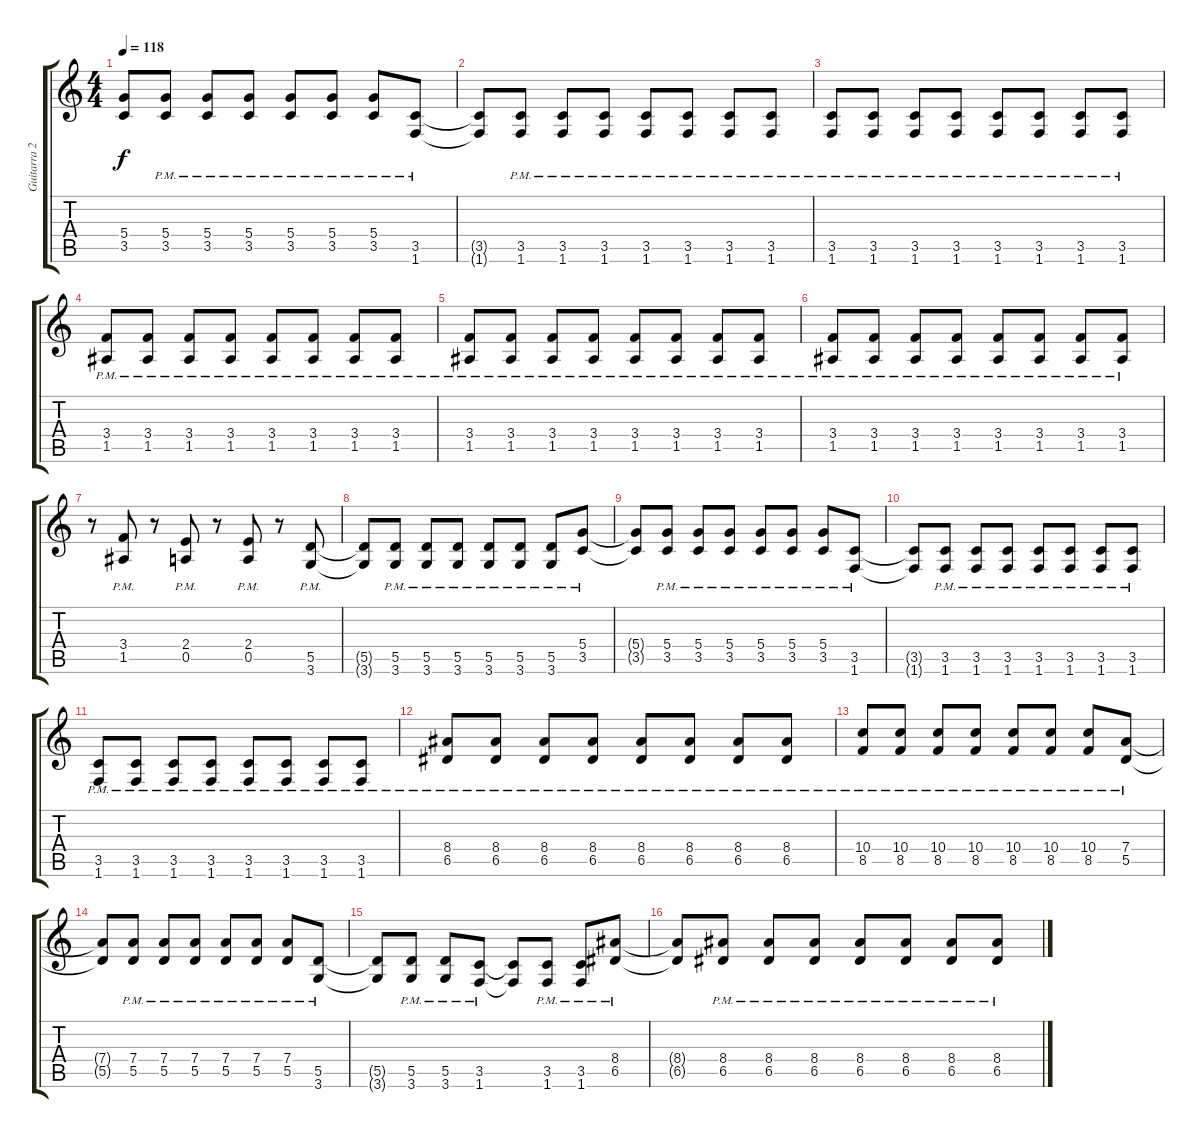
\track ("Guitarra 2" "Guitarra 2") {instrument distortionguitar}
\staff {score tabs}
\tuning (E4 B3 G3 D3 A2 E2) {hide}
\ts (4 4)
\tempo 118
\clef g2
\ks c
(5.4{t} 3.5{t}).8{dy f} (5.4{pm} 3.5{pm}).8 (5.4{pm} 3.5{pm}).8 (5.4{pm} 3.5{pm}).8 (5.4{pm} 3.5{pm}).8 (5.4{pm} 3.5{pm}).8 (5.4{pm} 3.5{pm}).8 (3.5{pm} 1.6{pm}).8 |
(3.5{t} 1.6{t}).8 (3.5{pm} 1.6{pm}).8 (3.5{pm} 1.6{pm}).8 (3.5{pm} 1.6{pm}).8 (3.5{pm} 1.6{pm}).8 (3.5{pm} 1.6{pm}).8 (3.5{pm} 1.6{pm}).8 (3.5{pm} 1.6{pm}).8 |
(3.5{pm} 1.6{pm}).8 (3.5{pm} 1.6{pm}).8 (3.5{pm} 1.6{pm}).8 (3.5{pm} 1.6{pm}).8 (3.5{pm} 1.6{pm}).8 (3.5{pm} 1.6{pm}).8 (3.5{pm} 1.6{pm}).8 (3.5{pm} 1.6{pm}).8 |
(3.4{pm} 1.5{pm}).8 (3.4{pm} 1.5{pm}).8 (3.4{pm} 1.5{pm}).8 (3.4{pm} 1.5{pm}).8 (3.4{pm} 1.5{pm}).8 (3.4{pm} 1.5{pm}).8 (3.4{pm} 1.5{pm}).8 (3.4{pm} 1.5{pm}).8 |
(3.4{pm} 1.5{pm}).8 (3.4{pm} 1.5{pm}).8 (3.4{pm} 1.5{pm}).8 (3.4{pm} 1.5{pm}).8 (3.4{pm} 1.5{pm}).8 (3.4{pm} 1.5{pm}).8 (3.4{pm} 1.5{pm}).8 (3.4{pm} 1.5{pm}).8 |
(3.4{pm} 1.5{pm}).8 (3.4{pm} 1.5{pm}).8 (3.4{pm} 1.5{pm}).8 (3.4{pm} 1.5{pm}).8 (3.4{pm} 1.5{pm}).8 (3.4{pm} 1.5{pm}).8 (3.4{pm} 1.5{pm}).8 (3.4{pm} 1.5{pm}).8 |
r.8 (3.4{pm} 1.5{pm}).8 r.8 (2.4{pm} 0.5{pm}).8 r.8 (2.4{pm} 0.5{pm}).8 r.8 (5.5{pm} 3.6{pm}).8 |
(5.5{t} 3.6{t}).8 (5.5{pm} 3.6{pm}).8 (5.5{pm} 3.6{pm}).8 (5.5{pm} 3.6{pm}).8 (5.5{pm} 3.6{pm}).8 (5.5{pm} 3.6{pm}).8 (5.5{pm} 3.6{pm}).8 (5.4{pm} 3.5{pm}).8 |
(5.4{t} 3.5{t}).8 (5.4{pm} 3.5{pm}).8 (5.4{pm} 3.5{pm}).8 (5.4{pm} 3.5{pm}).8 (5.4{pm} 3.5{pm}).8 (5.4{pm} 3.5{pm}).8 (5.4{pm} 3.5{pm}).8 (3.5{pm} 1.6{pm}).8 |
(3.5{t} 1.6{t}).8 (3.5{pm} 1.6{pm}).8 (3.5{pm} 1.6{pm}).8 (3.5{pm} 1.6{pm}).8 (3.5{pm} 1.6{pm}).8 (3.5{pm} 1.6{pm}).8 (3.5{pm} 1.6{pm}).8 (3.5{pm} 1.6{pm}).8 |
(3.5{pm} 1.6{pm}).8 (3.5{pm} 1.6{pm}).8 (3.5{pm} 1.6{pm}).8 (3.5{pm} 1.6{pm}).8 (3.5{pm} 1.6{pm}).8 (3.5{pm} 1.6{pm}).8 (3.5{pm} 1.6{pm}).8 (3.5{pm} 1.6{pm}).8 |
(8.4{pm} 6.5{pm}).8 (8.4{pm} 6.5{pm}).8 (8.4{pm} 6.5{pm}).8 (8.4{pm} 6.5{pm}).8 (8.4{pm} 6.5{pm}).8 (8.4{pm} 6.5{pm}).8 (8.4{pm} 6.5{pm}).8 (8.4{pm} 6.5{pm}).8 |
(10.4{pm} 8.5{pm}).8 (10.4{pm} 8.5{pm}).8 (10.4{pm} 8.5{pm}).8 (10.4{pm} 8.5{pm}).8 (10.4{pm} 8.5{pm}).8 (10.4{pm} 8.5{pm}).8 (10.4{pm} 8.5{pm}).8 (7.4{pm} 5.5{pm}).8 |
(7.4{t} 5.5{t}).8 (7.4{pm} 5.5{pm}).8 (7.4{pm} 5.5{pm}).8 (7.4{pm} 5.5{pm}).8 (7.4{pm} 5.5{pm}).8 (7.4{pm} 5.5{pm}).8 (7.4{pm} 5.5{pm}).8 (5.5{pm} 3.6{pm}).8 |
(5.5{t} 3.6{t}).8 (5.5{pm} 3.6{pm}).8 (5.5{pm} 3.6{pm}).8 (3.5{pm} 1.6{pm}).8 (3.5{t} 1.6{t}).8 (3.5{pm} 1.6{pm}).8 (3.5{pm} 1.6{pm}).8 (8.4{pm} 6.5{pm}).8 |
(8.4{t} 6.5{t}).8 (8.4{pm} 6.5{pm}).8 (8.4{pm} 6.5{pm}).8 (8.4{pm} 6.5{pm}).8 (8.4{pm} 6.5{pm}).8 (8.4{pm} 6.5{pm}).8 (8.4{pm} 6.5{pm}).8 (8.4{pm} 6.5{pm}).8
